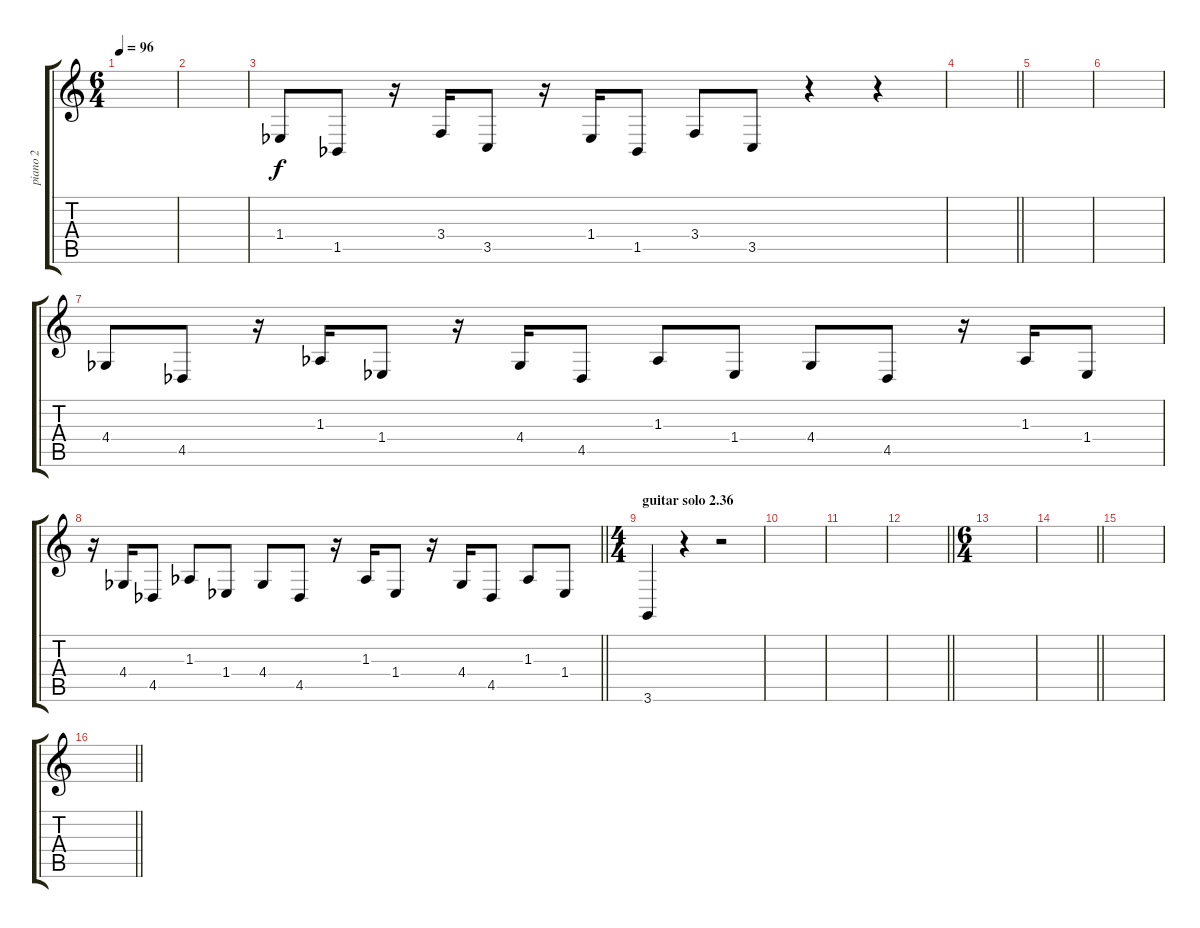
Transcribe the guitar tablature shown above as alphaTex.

\track ("piano 2" "piano 2") {instrument acousticgrandpiano}
\staff {score tabs}
\tuning (E4 B3 G3 D3 A2 E2) {hide}
\ts (6 4)
\tempo 96
\clef g2
\ks c
|
|
1.4{acc b}.8 1.5{acc b}.8 r.16 3.4.16 3.5.8 r.16 1.4{acc b}.16 1.5{acc b}.8 3.4.8 3.5.8 r.4 r.4 |
\barLineRight lightlight
|
|
|
4.4{acc b}.8 4.5{acc b}.8 r.16 1.3{acc b}.16 1.4{acc b}.8 r.16 4.4{acc b}.16 4.5{acc b}.8 1.3{acc b}.8 1.4{acc b}.8 4.4{acc b}.8 4.5{acc b}.8 r.16 1.3{acc b}.16 1.4{acc b}.8 |
\barLineRight lightlight
r.16 4.4{acc b}.16 4.5{acc b}.8 1.3{acc b}.8 1.4{acc b}.8 4.4{acc b}.8 4.5{acc b}.8 r.16 1.3{acc b}.16 1.4{acc b}.8 r.16 4.4{acc b}.16 4.5{acc b}.8 1.3{acc b}.8 1.4{acc b}.8 |
\ts (4 4)
\section ("" "guitar solo 2.36")
3.6.4 r.4 r.2 |
|
|
\barLineRight lightlight
|
\ts (6 4)
|
\barLineRight lightlight
|
|
\barLineRight lightlight
